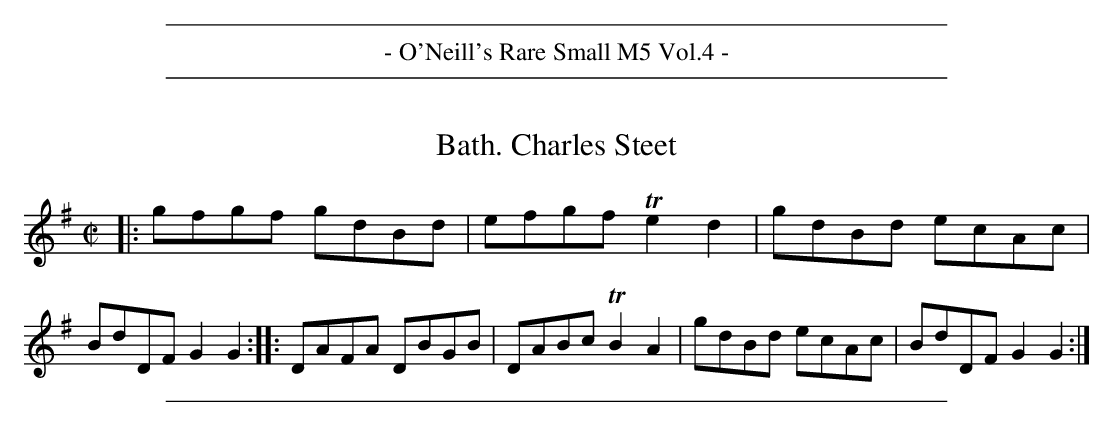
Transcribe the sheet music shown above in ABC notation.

X:1
T: Charles Steet, Bath.
M: C|
L: 1/8
K: G
|:\
gfgf gdBd | efgf Te2d2 | gdBd ecAc | BdDF G2G2 ::\
DAFA DBGB | DABc TB2A2 | gdBd ecAc | BdDF G2G2 :|
